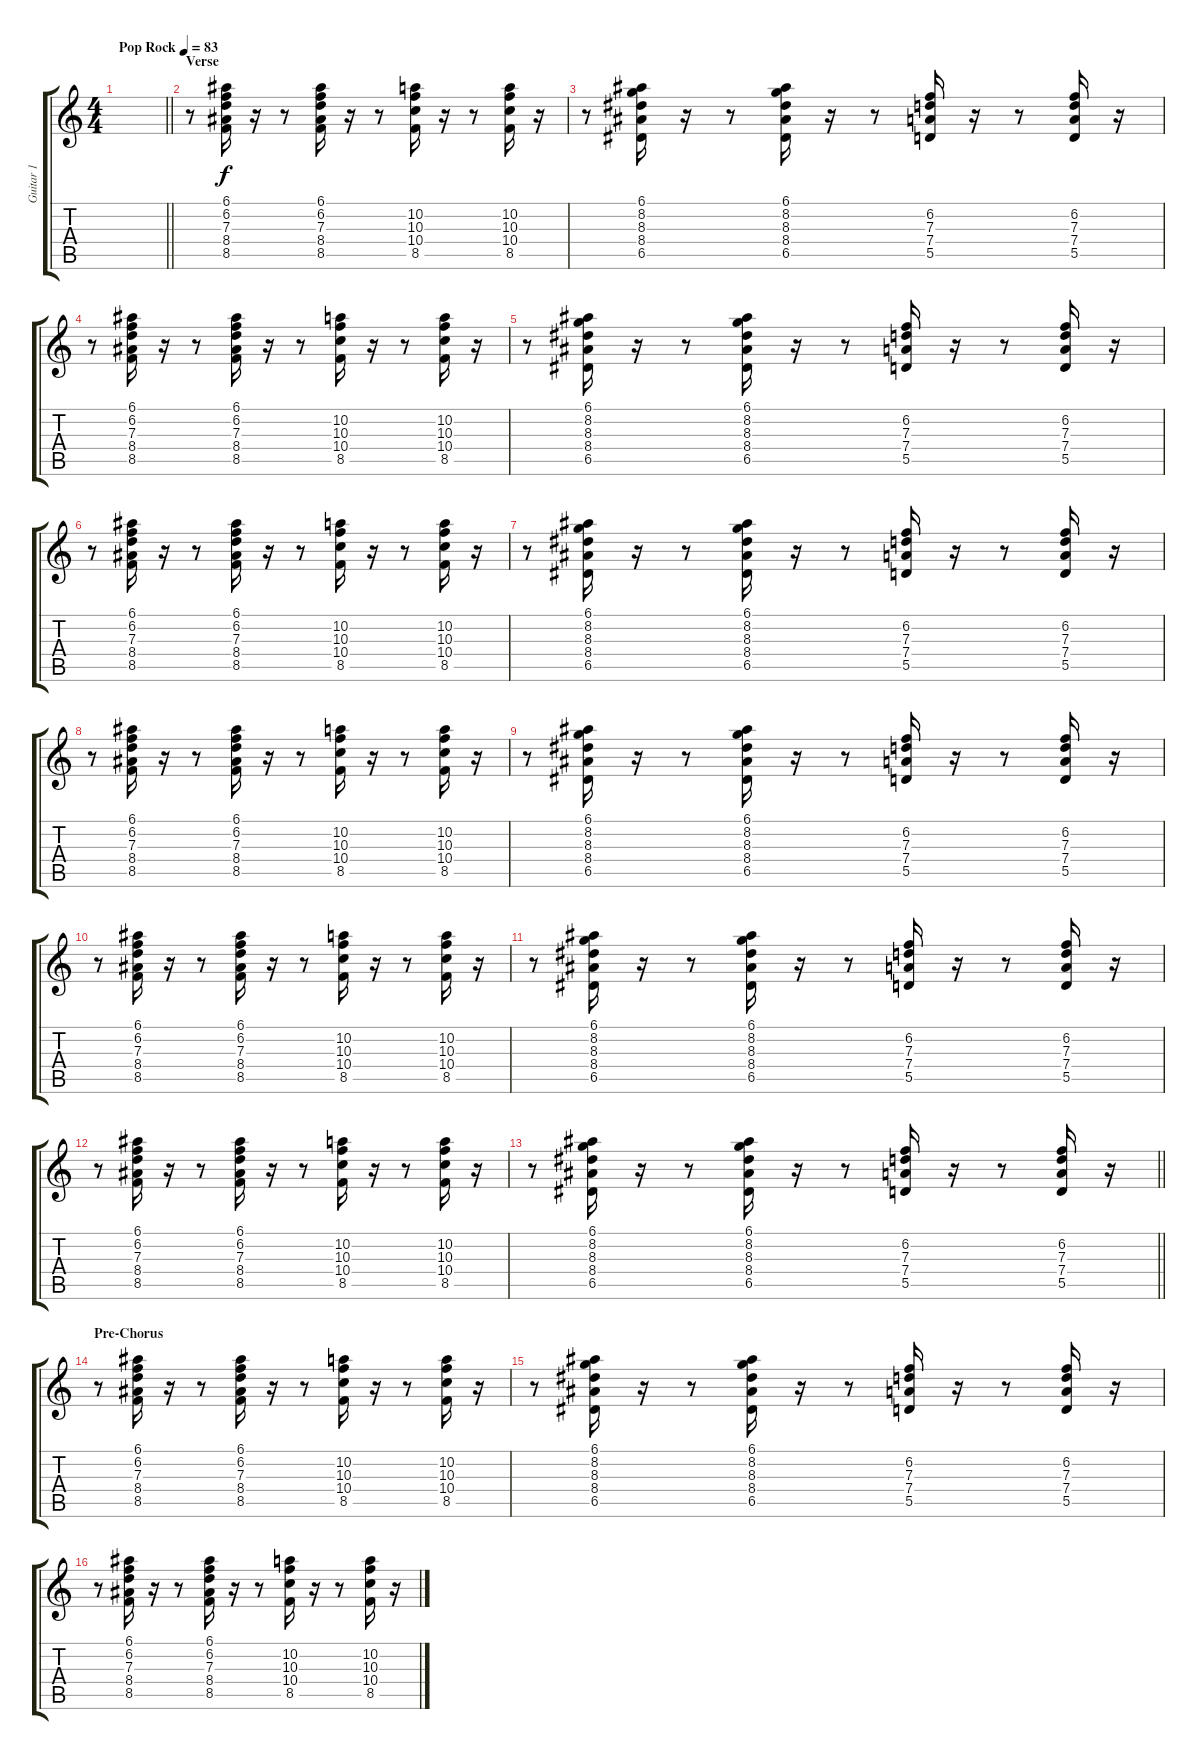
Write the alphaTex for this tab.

\track ("Guitar 1" "Guitar 1") {instrument electricguitarclean}
\staff {score tabs}
\tuning (E4 B3 G3 D3 A2 E2) {hide}
\ts (4 4)
\tempo (83 "Pop Rock")
\clef g2
\barLineRight lightlight
\ks c
|
\section ("" "Verse")
r.8 (6.1 6.2 7.3 8.4 8.5).16 r.16 r.8 (6.1 6.2 7.3 8.4 8.5).16 r.16 r.8 (10.2 10.3 10.4 8.5).16 r.16 r.8 (10.2 10.3 10.4 8.5).16 r.16 |
r.8 (6.1 8.2 8.3 8.4 6.5).16 r.16 r.8 (6.1 8.2 8.3 8.4 6.5).16 r.16 r.8 (6.2 7.3 7.4 5.5).16 r.16 r.8 (6.2 7.3 7.4 5.5).16 r.16 |
r.8 (6.1 6.2 7.3 8.4 8.5).16 r.16 r.8 (6.1 6.2 7.3 8.4 8.5).16 r.16 r.8 (10.2 10.3 10.4 8.5).16 r.16 r.8 (10.2 10.3 10.4 8.5).16 r.16 |
r.8 (6.1 8.2 8.3 8.4 6.5).16 r.16 r.8 (6.1 8.2 8.3 8.4 6.5).16 r.16 r.8 (6.2 7.3 7.4 5.5).16 r.16 r.8 (6.2 7.3 7.4 5.5).16 r.16 |
r.8 (6.1 6.2 7.3 8.4 8.5).16 r.16 r.8 (6.1 6.2 7.3 8.4 8.5).16 r.16 r.8 (10.2 10.3 10.4 8.5).16 r.16 r.8 (10.2 10.3 10.4 8.5).16 r.16 |
r.8 (6.1 8.2 8.3 8.4 6.5).16 r.16 r.8 (6.1 8.2 8.3 8.4 6.5).16 r.16 r.8 (6.2 7.3 7.4 5.5).16 r.16 r.8 (6.2 7.3 7.4 5.5).16 r.16 |
r.8 (6.1 6.2 7.3 8.4 8.5).16 r.16 r.8 (6.1 6.2 7.3 8.4 8.5).16 r.16 r.8 (10.2 10.3 10.4 8.5).16 r.16 r.8 (10.2 10.3 10.4 8.5).16 r.16 |
r.8 (6.1 8.2 8.3 8.4 6.5).16 r.16 r.8 (6.1 8.2 8.3 8.4 6.5).16 r.16 r.8 (6.2 7.3 7.4 5.5).16 r.16 r.8 (6.2 7.3 7.4 5.5).16 r.16 |
r.8 (6.1 6.2 7.3 8.4 8.5).16 r.16 r.8 (6.1 6.2 7.3 8.4 8.5).16 r.16 r.8 (10.2 10.3 10.4 8.5).16 r.16 r.8 (10.2 10.3 10.4 8.5).16 r.16 |
r.8 (6.1 8.2 8.3 8.4 6.5).16 r.16 r.8 (6.1 8.2 8.3 8.4 6.5).16 r.16 r.8 (6.2 7.3 7.4 5.5).16 r.16 r.8 (6.2 7.3 7.4 5.5).16 r.16 |
r.8 (6.1 6.2 7.3 8.4 8.5).16 r.16 r.8 (6.1 6.2 7.3 8.4 8.5).16 r.16 r.8 (10.2 10.3 10.4 8.5).16 r.16 r.8 (10.2 10.3 10.4 8.5).16 r.16 |
\barLineRight lightlight
r.8 (6.1 8.2 8.3 8.4 6.5).16 r.16 r.8 (6.1 8.2 8.3 8.4 6.5).16 r.16 r.8 (6.2 7.3 7.4 5.5).16 r.16 r.8 (6.2 7.3 7.4 5.5).16 r.16 |
\section ("" "Pre-Chorus")
r.8{volume 4} (6.1 6.2 7.3 8.4 8.5).16 r.16 r.8 (6.1 6.2 7.3 8.4 8.5).16 r.16 r.8 (10.2 10.3 10.4 8.5).16 r.16 r.8 (10.2 10.3 10.4 8.5).16 r.16 |
r.8 (6.1 8.2 8.3 8.4 6.5).16 r.16 r.8 (6.1 8.2 8.3 8.4 6.5).16 r.16 r.8 (6.2 7.3 7.4 5.5).16 r.16 r.8 (6.2 7.3 7.4 5.5).16 r.16 |
r.8 (6.1 6.2 7.3 8.4 8.5).16 r.16 r.8 (6.1 6.2 7.3 8.4 8.5).16 r.16 r.8 (10.2 10.3 10.4 8.5).16 r.16 r.8 (10.2 10.3 10.4 8.5).16 r.16
